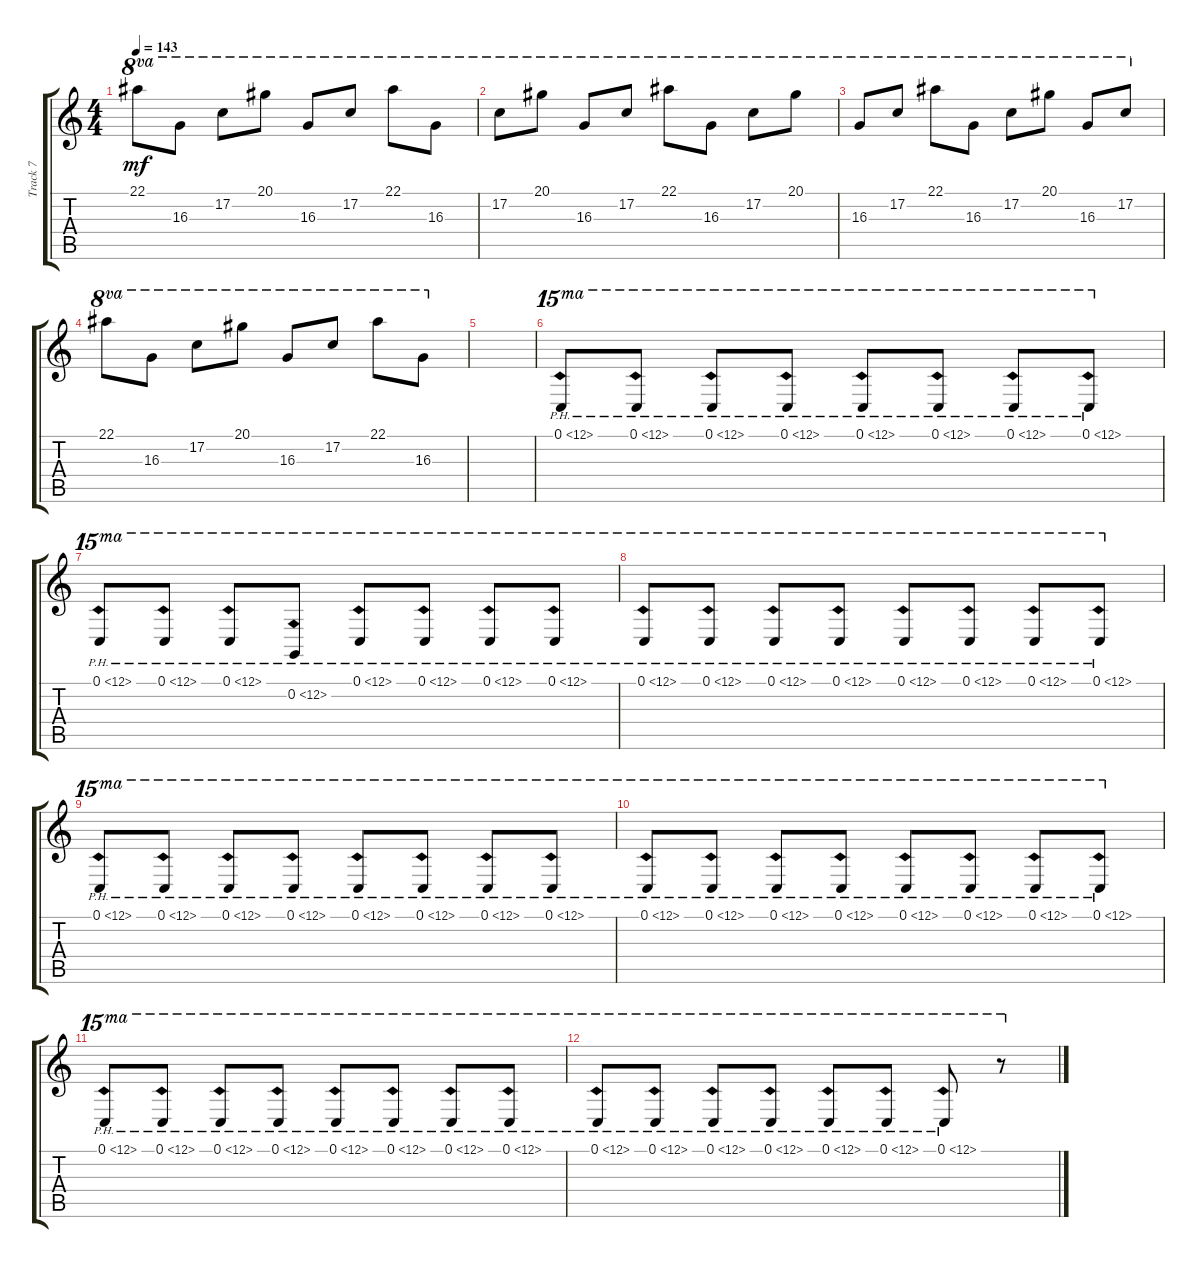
\track ("Track 7" "Track 7") {instrument distortionguitar}
\staff {score tabs}
\tuning (C4 G3 Eb3 Bb2 F2 C2) {hide}
\ts (4 4)
\tempo 143
\clef g2
\ks c
22.1.8{ot 8va dy mf} 16.3.8{ot 8va} 17.2.8{ot 8va} 20.1.8{ot 8va} 16.3.8{ot 8va} 17.2.8{ot 8va} 22.1.8{ot 8va} 16.3.8{ot 8va} |
17.2.8{ot 8va} 20.1.8{ot 8va} 16.3.8{ot 8va} 17.2.8{ot 8va} 22.1.8{ot 8va} 16.3.8{ot 8va} 17.2.8{ot 8va} 20.1.8{ot 8va} |
16.3.8{ot 8va} 17.2.8{ot 8va} 22.1.8{ot 8va} 16.3.8{ot 8va} 17.2.8{ot 8va} 20.1.8{ot 8va} 16.3.8{ot 8va} 17.2.8{ot 8va} |
22.1.8{ot 8va} 16.3.8{ot 8va} 17.2.8{ot 8va} 20.1.8{ot 8va} 16.3.8{ot 8va} 17.2.8{ot 8va} 22.1.8{ot 8va} 16.3.8{ot 8va} |
|
0.1{ph 12}.8{ot 15ma} 0.1{ph 12}.8{ot 15ma} 0.1{ph 12}.8{ot 15ma} 0.1{ph 12}.8{ot 15ma} 0.1{ph 12}.8{ot 15ma} 0.1{ph 12}.8{ot 15ma} 0.1{ph 12}.8{ot 15ma} 0.1{ph 12}.8{ot 15ma} |
0.1{ph 12}.8{ot 15ma} 0.1{ph 12}.8{ot 15ma} 0.1{ph 12}.8{ot 15ma} 0.2{ph 12}.8{ot 15ma} 0.1{ph 12}.8{ot 15ma} 0.1{ph 12}.8{ot 15ma} 0.1{ph 12}.8{ot 15ma} 0.1{ph 12}.8{ot 15ma} |
0.1{ph 12}.8{ot 15ma} 0.1{ph 12}.8{ot 15ma} 0.1{ph 12}.8{ot 15ma} 0.1{ph 12}.8{ot 15ma} 0.1{ph 12}.8{ot 15ma} 0.1{ph 12}.8{ot 15ma} 0.1{ph 12}.8{ot 15ma} 0.1{ph 12}.8{ot 15ma} |
0.1{ph 12}.8{ot 15ma} 0.1{ph 12}.8{ot 15ma} 0.1{ph 12}.8{ot 15ma} 0.1{ph 12}.8{ot 15ma} 0.1{ph 12}.8{ot 15ma} 0.1{ph 12}.8{ot 15ma} 0.1{ph 12}.8{ot 15ma} 0.1{ph 12}.8{ot 15ma} |
0.1{ph 12}.8{ot 15ma} 0.1{ph 12}.8{ot 15ma} 0.1{ph 12}.8{ot 15ma} 0.1{ph 12}.8{ot 15ma} 0.1{ph 12}.8{ot 15ma} 0.1{ph 12}.8{ot 15ma} 0.1{ph 12}.8{ot 15ma} 0.1{ph 12}.8{ot 15ma} |
0.1{ph 12}.8{ot 15ma} 0.1{ph 12}.8{ot 15ma} 0.1{ph 12}.8{ot 15ma} 0.1{ph 12}.8{ot 15ma} 0.1{ph 12}.8{ot 15ma} 0.1{ph 12}.8{ot 15ma} 0.1{ph 12}.8{ot 15ma} 0.1{ph 12}.8{ot 15ma} |
0.1{ph 12}.8{ot 15ma} 0.1{ph 12}.8{ot 15ma} 0.1{ph 12}.8{ot 15ma} 0.1{ph 12}.8{ot 15ma} 0.1{ph 12}.8{ot 15ma} 0.1{ph 12}.8{ot 15ma} 0.1{ph 12}.8{ot 15ma} r.8{ot 15ma}
